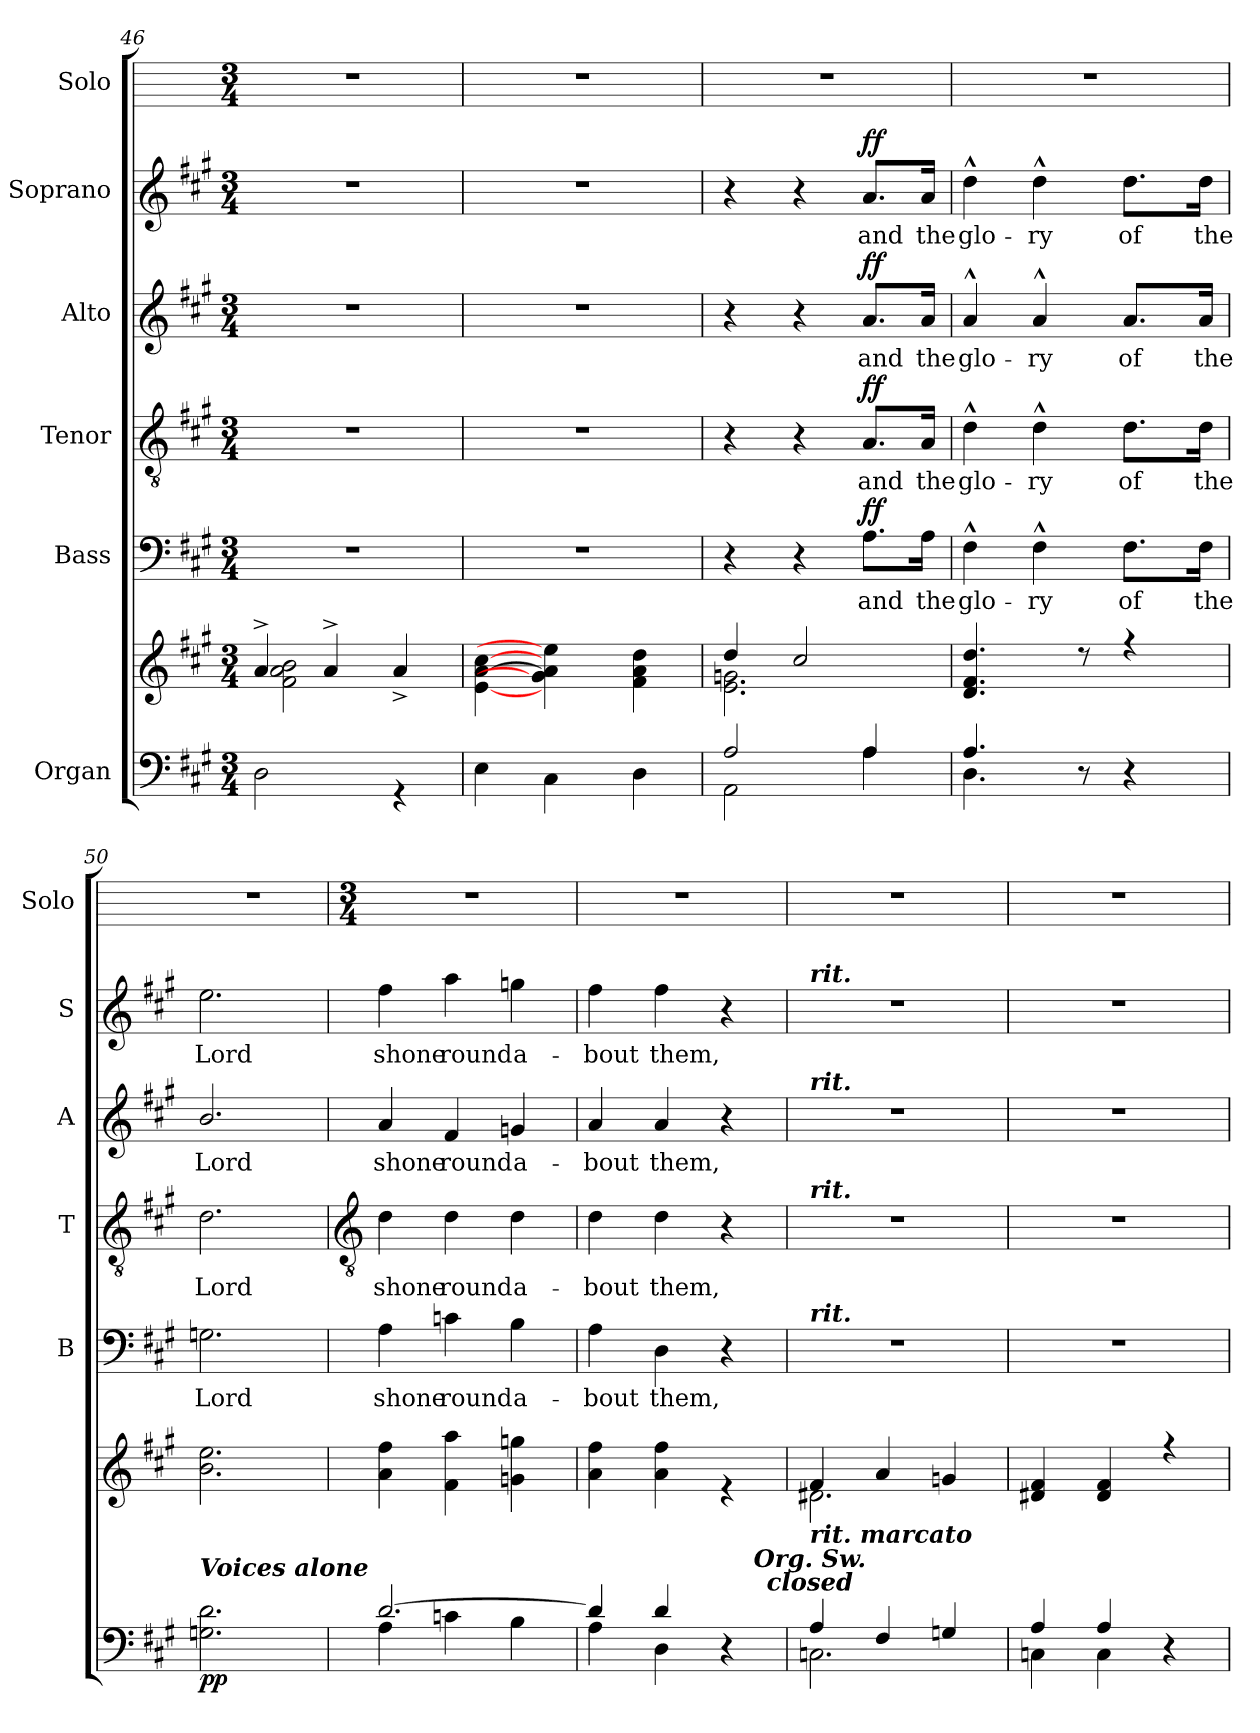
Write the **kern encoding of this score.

**kern	**kern	**dynam	**kern	**text	**dynam	**kern	**text	**dynam	**kern	**text	**dynam	**kern	**text	**dynam	**kern
*part6	*part6	*part6	*part5	*part5	*part5	*part4	*part4	*part4	*part3	*part3	*part3	*part2	*part2	*part2	*part1
*staff7	*staff6	*staff6/7	*staff5	*staff5	*staff5	*staff4	*staff4	*staff4	*staff3	*staff3	*staff3	*staff2	*staff2	*staff2	*staff1
*I"Organ	*	*	*I"Bass	*	*	*I"Tenor	*	*	*I"Alto	*	*	*I"Soprano	*	*	*I"Solo
*	*	*	*I'B	*	*	*I'T	*	*	*I'A	*	*	*I'S	*	*	*I'Solo
*clefF4	*clefG2	*	*clefF4	*	*	*clefGv2	*	*	*clefG2	*	*	*clefG2	*	*	*
*k[f#c#g#]	*k[f#c#g#]	*	*k[f#c#g#]	*	*	*k[f#c#g#]	*	*	*k[f#c#g#]	*	*	*k[f#c#g#]	*	*	*
*A:	*A:	*	*A:	*	*	*A:	*	*	*A:	*	*	*A:	*	*	*
*M3/4	*M3/4	*	*M3/4	*	*	*M3/4	*	*	*M3/4	*	*	*M3/4	*	*	*M3/4
=46	=46	=46	=46	=46	=46	=46	=46	=46	=46	=46	=46	=46	=46	=46	=46
*^	*^	*	*	*	*	*	*	*	*	*	*	*	*	*	*
!	!	!	!	!	!LO:N:vis=1	!	!	!LO:N:vis=1	!	!	!LO:N:vis=1	!	!	!LO:N:vis=1	!	!	!
2.ryy	2D\	4a^	2f#\ 2a\ 2b\	.	2.r	.	.	2.r	.	.	2.r	.	.	2.r	.	.	2.r
.	.	4a^	.	.	.	.	.	.	.	.	.	.	.	.	.	.	.
.	4r	4a^	4ryy	.	.	.	.	.	.	.	.	.	.	.	.	.	.
=47	=47	=47	=47	=47	=47	=47	=47	=47	=47	=47	=47	=47	=47	=47	=47	=47	=47
!	!	!	!	!	!LO:N:vis=1	!	!	!LO:N:vis=1	!	!	!LO:N:vis=1	!	!	!LO:N:vis=1	!	!	!
2.ryy	4E\	4ryy	[4e\ [4a\ [4cc#\	.	2.r	.	.	2.r	.	.	2.r	.	.	2.r	.	.	2.r
.	4C#\	16ryy	4g\] 4a\] 4ee\]	.	.	.	.	.	.	.	.	.	.	.	.	.	.
.	.	4..ryy	.	.	.	.	.	.	.	.	.	.	.	.	.	.	.
.	4D\	.	4f#\ 4a\ 4dd\	.	.	.	.	.	.	.	.	.	.	.	.	.	.
=48	=48	=48	=48	=48	=48	=48	=48	=48	=48	=48	=48	=48	=48	=48	=48	=48	=48
2A/	2AA\	4dd/	2.e\ 2.gn\	.	4r	.	.	4r	.	.	4r	.	.	4r	.	.	2.r
.	.	2cc#/	.	.	4r	.	.	4r	.	.	4r	.	.	4r	.	.	.
!	!	!	!	!	!	!LO:LY:b	!LO:DY:b	!	!LO:LY:b	!LO:DY:b	!	!LO:LY:b	!LO:DY:b	!	!LO:LY:b	!LO:DY:b	!
4A/	4A\	.	.	.	8.A\L	and	ff	8.A/L	and	ff	8.a/L	and	ff	8.a/L	and	ff	.
!	!	!	!	!	!	!LO:LY:b	!	!	!LO:LY:b	!	!	!LO:LY:b	!	!	!LO:LY:b	!	!
.	.	.	.	.	16A\Jk	the	.	16A/Jk	the	.	16a/Jk	the	.	16a/Jk	the	.	.
=49	=49	=49	=49	=49	=49	=49	=49	=49	=49	=49	=49	=49	=49	=49	=49	=49	=49
!	!	!	!LO:N:vis=1	!	!	!LO:LY:b	!	!	!LO:LY:b	!	!	!LO:LY:b	!	!	!LO:LY:b	!	!
4.A/	4.D\	4.d 4.f# 4.dd	2.ryy	.	4F#^^	glo-	.	4d^^	glo-	.	4a^^	glo-	.	4dd^^	glo-	.	2.r
!	!	!	!	!	!	!LO:LY:b	!	!	!LO:LY:b	!	!	!LO:LY:b	!	!	!LO:LY:b	!	!
.	.	.	.	.	4F#^^	-ry	.	4d^^	-ry	.	4a^^	-ry	.	4dd^^	-ry	.	.
4ryy	8r	8r	.	.	.	.	.	.	.	.	.	.	.	.	.	.	.
!	!	!	!	!	!	!LO:LY:b	!	!	!LO:LY:b	!	!	!LO:LY:b	!	!	!LO:LY:b	!	!
.	4r	4r	.	.	8.F#\L	of	.	8.d\L	of	.	8.a/L	of	.	8.dd\L	of	.	.
16ryy	.	.	.	.	.	.	.	.	.	.	.	.	.	.	.	.	.
!	!	!	!	!	!	!LO:LY:b	!	!	!LO:LY:b	!	!	!LO:LY:b	!	!	!LO:LY:b	!	!
16ryy	.	.	.	.	16F#\Jk	the	.	16d\Jk	the	.	16a/Jk	the	.	16dd\Jk	the	.	.
=50	=50	=50	=50	=50	=50	=50	=50	=50	=50	=50	=50	=50	=50	=50	=50	=50	=50
!LO:TX:a:Bi:t=Voices alone	!	!	!	!	!	!	!	!	!	!	!	!	!	!	!	!	!
!	!	!	!	!LO:DY:b=2	!	!LO:LY:b	!	!	!LO:LY:b	!	!	!LO:LY:b	!	!	!LO:LY:b	!	!
!	!	!	!	!LO:DY:n=1:b	!	!	!	!	!	!	!	!	!	!	!	!	!
2.ryy	2.Gn\ 2.d\	2.ryy	2.b\ 2.ee\	p p	2.Gn	Lord	.	2.d	Lord	.	2.b/	Lord	.	2.ee	Lord	.	2.r
!!LO:LB:g=z
=51	=51	=51	=51	=51	=51	=51	=51	=51	=51	=51	=51	=51	=51	=51	=51	=51	=51
*	*	*	*	*	*	*	*	*clefGv2	*	*	*	*	*	*	*	*	*
*	*	*	*	*	*	*	*	*	*	*	*	*	*	*	*	*	*M3/4
!	!	!	!	!	!	!LO:LY:b	!	!	!LO:LY:b	!	!	!LO:LY:b	!	!	!LO:LY:b	!	!
[2.d/	4A\	2.ryy	4a\ 4ff#\	.	4A	shone	.	4d	shone	.	4a	shone	.	4ff#	shone	.	2.r
!	!	!	!	!	!	!LO:LY:b	!	!	!LO:LY:b	!	!	!LO:LY:b	!	!	!LO:LY:b	!	!
.	4cn\	.	4f#\ 4aa\	.	4cn	round	.	4d	round	.	4f#	round	.	4aa	round	.	.
!	!	!	!	!	!	!LO:LY:b	!	!	!LO:LY:b	!	!	!LO:LY:b	!	!	!LO:LY:b	!	!
.	4B\	.	4gn\ 4ggn\	.	4B	a-	.	4d	a-	.	4gn	a-	.	4ggn	a-	.	.
=52	=52	=52	=52	=52	=52	=52	=52	=52	=52	=52	=52	=52	=52	=52	=52	=52	=52
!	!	!	!	!	!	!LO:LY:b	!	!	!LO:LY:b	!	!	!LO:LY:b	!	!	!LO:LY:b	!	!
4d/]	4A\	2.ryy	4a\ 4ff#\	.	4A	-bout	.	4d	-bout	.	4a	-bout	.	4ff#	-bout	.	2.r
!	!	!	!	!	!	!LO:LY:b	!	!	!LO:LY:b	!	!	!LO:LY:b	!	!	!LO:LY:b	!	!
4d/	4D\	.	4a\ 4ff#\	.	4D	them,	.	4d	them,	.	4a	them,	.	4ff#	them,	.	.
4ryy	4r	.	4r	.	4r	.	.	4r	.	.	4r	.	.	4r	.	.	.
=53	=53	=53	=53	=53	=53	=53	=53	=53	=53	=53	=53	=53	=53	=53	=53	=53	=53
!	!	!	!	!	!	!	!	!	!	!	!	!	!	!LO:TX:a:Bi:t=rit.	!	!	!
!	!	!	!	!	!	!	!	!	!	!	!LO:TX:a:Bi:t=rit.	!	!	!	!	!	!
!	!	!	!	!	!	!	!	!LO:TX:a:Bi:t=rit.	!	!	!	!	!	!	!	!	!
!	!	!	!	!	!LO:TX:a:Bi:t=rit.	!	!	!	!	!	!	!	!	!	!	!	!
!LO:TX:a:Bi:cj:t=Org. Sw.\nclosed	!	!	!	!	!	!	!	!	!	!	!	!	!	!	!	!	!
!LO:TX:a:Bi:t=rit. marcato	!	!	!	!	!	!	!	!	!	!	!	!	!	!	!	!	!
!	!	!	!	!	!LO:N:vis=1	!	!	!LO:N:vis=1	!	!	!LO:N:vis=1	!	!	!LO:N:vis=1	!	!	!
4A/	2.Cn\	4f#	2.d#X\	.	2.r	.	.	2.r	.	.	2.r	.	.	2.r	.	.	2.r
4F#/	.	4a	.	.	.	.	.	.	.	.	.	.	.	.	.	.	.
4Gn/	.	4gn	.	.	.	.	.	.	.	.	.	.	.	.	.	.	.
=54	=54	=54	=54	=54	=54	=54	=54	=54	=54	=54	=54	=54	=54	=54	=54	=54	=54
!	!	!	!	!	!LO:N:vis=1	!	!	!LO:N:vis=1	!	!	!LO:N:vis=1	!	!	!LO:N:vis=1	!	!	!
4A/	4Cn\	4d#X 4f#	2.ryy	.	2.r	.	.	2.r	.	.	2.r	.	.	2.r	.	.	2.r
4A/	4C\	4d# 4f#	.	.	.	.	.	.	.	.	.	.	.	.	.	.	.
4ryy	4r	4r	.	.	.	.	.	.	.	.	.	.	.	.	.	.	.
*v	*v	*	*	*	*	*	*	*	*	*	*	*	*	*	*	*	*
*	*v	*v	*	*	*	*	*	*	*	*	*	*	*	*	*	*
=	=	=	=	=	=	=	=	=	=	=	=	=	=	=	=
*-	*-	*-	*-	*-	*-	*-	*-	*-	*-	*-	*-	*-	*-	*-	*-
